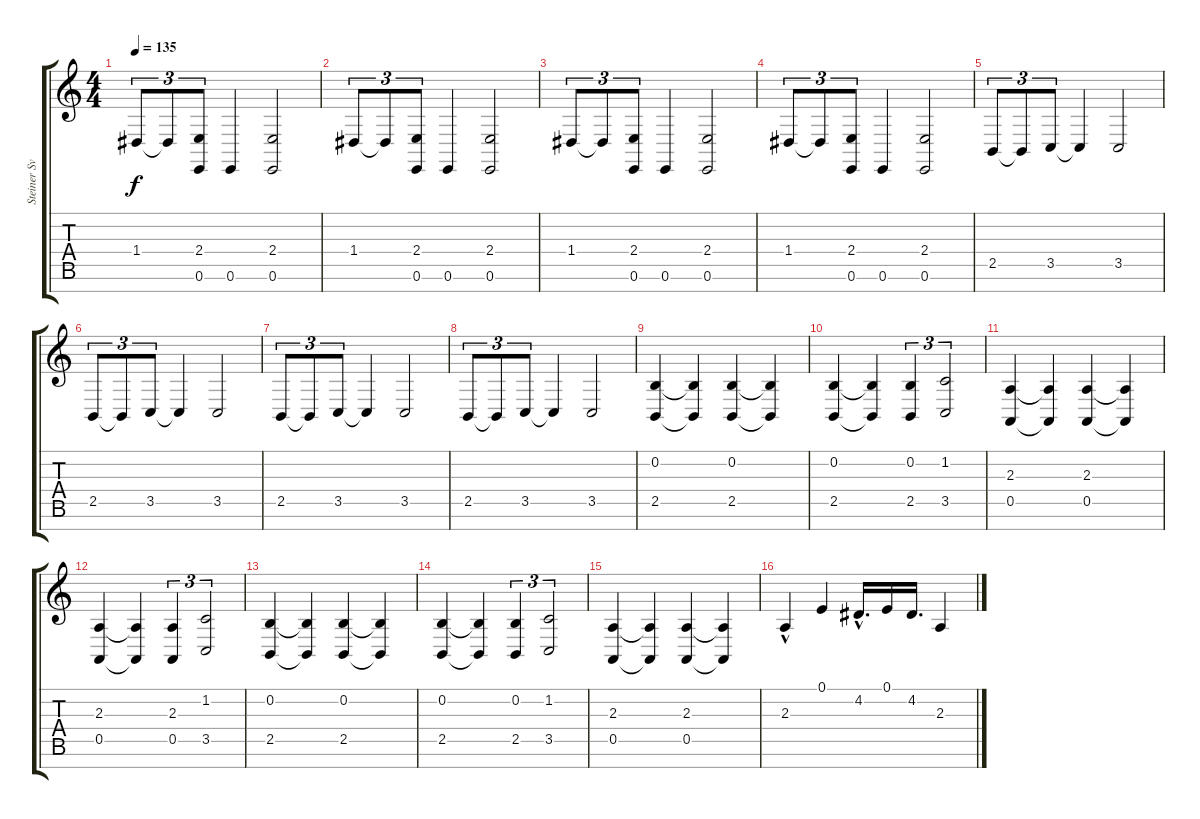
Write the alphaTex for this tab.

\track ("Steiner Sverd Johnsen : Keyboards" "Steiner Sv") {instrument acousticgrandpiano}
\staff {score tabs}
\tuning (E4 B3 G3 D3 A2 E2 B1) {hide}
\ts (4 4)
\tempo 135
\clef g2
\ks c
1.4.8{tu (3 2) dy f} 1.4{t}.8{tu (3 2)} (2.4 0.6).8{tu (3 2)} 0.6.4 (2.4 0.6).2 |
1.4.8{tu (3 2)} 1.4{t}.8{tu (3 2)} (2.4 0.6).8{tu (3 2)} 0.6.4 (2.4 0.6).2 |
1.4.8{tu (3 2)} 1.4{t}.8{tu (3 2)} (2.4 0.6).8{tu (3 2)} 0.6.4 (2.4 0.6).2 |
1.4.8{tu (3 2)} 1.4{t}.8{tu (3 2)} (2.4 0.6).8{tu (3 2)} 0.6.4 (2.4 0.6).2 |
2.5.8{tu (3 2)} 2.5{t}.8{tu (3 2)} 3.5.8{tu (3 2)} 3.5{t}.4 3.5.2 |
2.5.8{tu (3 2)} 2.5{t}.8{tu (3 2)} 3.5.8{tu (3 2)} 3.5{t}.4 3.5.2 |
2.5.8{tu (3 2)} 2.5{t}.8{tu (3 2)} 3.5.8{tu (3 2)} 3.5{t}.4 3.5.2 |
2.5.8{tu (3 2)} 2.5{t}.8{tu (3 2)} 3.5.8{tu (3 2)} 3.5{t}.4 3.5.2 |
(0.2 2.5).4 (0.2{t} 2.5{t}).4 (0.2 2.5).4 (0.2{t} 2.5{t}).4 |
(0.2 2.5).4 (0.2{t} 2.5{t}).4 (0.2 2.5).4{tu (3 2)} (1.2 3.5).2{tu (3 2)} |
(2.3 0.5).4 (2.3{t} 0.5{t}).4 (2.3 0.5).4 (2.3{t} 0.5{t}).4 |
(2.3 0.5).4 (2.3{t} 0.5{t}).4 (2.3 0.5).4{tu (3 2)} (1.2 3.5).2{tu (3 2)} |
(0.2 2.5).4 (0.2{t} 2.5{t}).4 (0.2 2.5).4 (0.2{t} 2.5{t}).4 |
(0.2 2.5).4 (0.2{t} 2.5{t}).4 (0.2 2.5).4{tu (3 2)} (1.2 3.5).2{tu (3 2)} |
(2.3 0.5).4 (2.3{t} 0.5{t}).4 (2.3 0.5).4 (2.3{t} 0.5{t}).4 |
2.3{hac}.4 0.1.4 4.2{hac}.16{d} 0.1.16 4.2.16{d} 2.3.4
